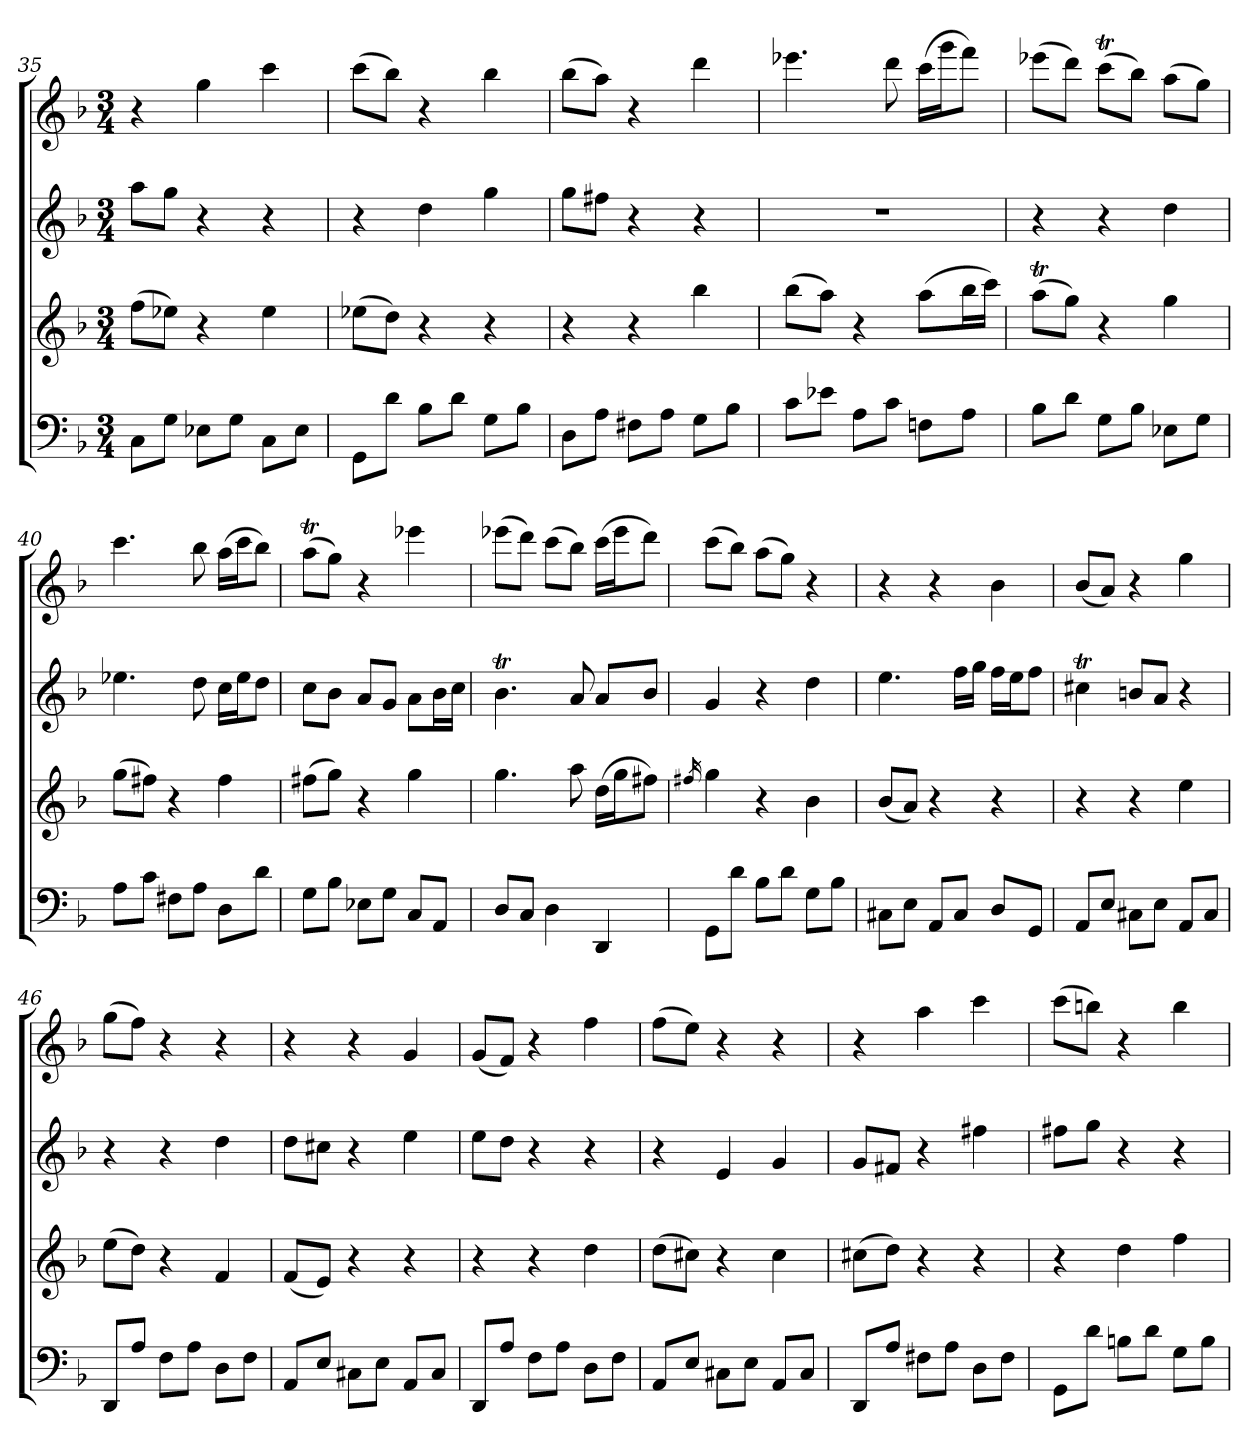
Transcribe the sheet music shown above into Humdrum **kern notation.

**kern	**kern	**kern	**kern
*part4	*part3	*part2	*part1
*staff4	*staff3	*staff2	*staff1
*clefF4	*clefG2	*clefG2	*clefG2
*k[b-]	*k[b-]	*k[b-]	*k[b-]
*F:	*F:	*F:	*F:
*M3/4	*M3/4	*M3/4	*M3/4
=35	=35	=35	=35
8C\L	(>8ff\L	8aa\L	4r
8G\J	8ee-\J)	8gg\J	.
8E-\L	4r	4r	4gg\
8G\J	.	.	.
8C\L	4ee-\	4r	4ccc\
8E-\J	.	.	.
=36	=36	=36	=36
8GG\L	(>8ee-\L	4r	(>8ccc\L
8d\J	8dd\J)	.	8bb-\J)
8B-\L	4r	4dd\	4r
8d\J	.	.	.
8G\L	4r	4gg\	4bb-\
8B-\J	.	.	.
=37	=37	=37	=37
8D\L	4r	8gg\L	(>8bb-\L
8A\J	.	8ff#\J	8aa\J)
8F#\L	4r	4r	4r
8A\J	.	.	.
8G\L	4bb-\	4r	4ddd\
8B-\J	.	.	.
=38	=38	=38	=38
8c\L	(>8bb-\L	2.r	4.eee-\
8e-\J	8aa\J)	.	.
8A\L	4r	.	.
8c\J	.	.	8ddd\
8Fn\L	(>8aa\L	.	(>16ccc\LL
.	.	.	16ggg\J
8A\J	16bb-\L	.	8fff\J)
.	16ccc\JJ)	.	.
!!LO:PB:g=z
=39	=39	=39	=39
8B-\L	(>8aat\L	4r	(>8eee-\L
8d\J	8gg\J)	.	8ddd\J)
8G\L	4r	4r	(>8cccT\L
8B-\J	.	.	8bb-\J)
8E-\L	4gg\	4dd\	(>8aa\L
8G\J	.	.	8gg\J)
=40	=40	=40	=40
8A\L	(>8gg\L	4.ee-\	4.ccc\
8c\J	8ff#\J)	.	.
8F#\L	4r	.	.
8A\J	.	8dd\	8bb-\
8D\L	4ff#\	16cc\LL	(>16aa\LL
.	.	16ee-\J	16ccc\J
8d\J	.	8dd\J	8bb-\J)
=41	=41	=41	=41
8G\L	(>8ff#\L	8cc\L	(>8aat\L
8B-\J	8gg\J)	8b-\J	8gg\J)
8E-\L	4r	8a/L	4r
8G\J	.	8g/J	.
8C/L	4gg\	8a\L	4eee-\
8AA/J	.	16b-\L	.
.	.	16cc\JJ	.
=42	=42	=42	=42
8D/L	4.gg\	4.b-T\	(>8eee-\L
8C/J	.	.	8ddd\J)
4D\	.	.	(>8ccc\L
.	8aa\	8a/	8bb-\J)
4DD/	(>16dd\LL	8a/L	(>16ccc\LL
.	16gg\J	.	16eee-\J
.	8ff#\J)	8b-/J	8ddd\J)
=43	=43	=43	=43
.	16qff#/	.	.
8GG\L	4gg\	4g/	(>8ccc\L
8d\J	.	.	8bb-\J)
8B-\L	4r	4r	(>8aa\L
8d\J	.	.	8gg\J)
8G\L	4b-\	4dd\	4r
8B-\J	.	.	.
!!LO:LB:g=z
=44	=44	=44	=44
8C#\L	(<8b-/L	4.ee\	4r
8E\J	8a/J)	.	.
8AA/L	4r	.	4r
8C#/J	.	16ff\LL	.
.	.	16gg\JJ	.
8D/L	4r	16ff\LL	4b-\
.	.	16ee\J	.
8GG/J	.	8ff\J	.
=45	=45	=45	=45
8AA/L	4r	4cc#t\	(<8b-/L
8E/J	.	.	8a/J)
8C#\L	4r	8bn/L	4r
8E\J	.	8a/J	.
8AA/L	4ee\	4r	4gg\
8C#/J	.	.	.
=46	=46	=46	=46
8DD/L	(>8ee\L	4r	(>8gg\L
8A/J	8dd\J)	.	8ff\J)
8F\L	4r	4r	4r
8A\J	.	.	.
8D\L	4f/	4dd\	4r
8F\J	.	.	.
=47	=47	=47	=47
8AA/L	(<8f/L	8dd\L	4r
8E/J	8e/J)	8cc#\J	.
8C#\L	4r	4r	4r
8E\J	.	.	.
8AA/L	4r	4ee\	4g/
8C#/J	.	.	.
=48	=48	=48	=48
8DD/L	4r	8ee\L	(<8g/L
8A/J	.	8dd\J	8f/J)
8F\L	4r	4r	4r
8A\J	.	.	.
8D\L	4dd\	4r	4ff\
8F\J	.	.	.
!!LO:LB:g=z
=49	=49	=49	=49
8AA/L	(>8dd\L	4r	(>8ff\L
8E/J	8cc#\J)	.	8ee\J)
8C#\L	4r	4e/	4r
8E\J	.	.	.
8AA/L	4cc#\	4g/	4r
8C#/J	.	.	.
=50	=50	=50	=50
8DD/L	(>8cc#\L	8g/L	4r
8A/J	8dd\J)	8f#/J	.
8F#\L	4r	4r	4aa\
8A\J	.	.	.
8D\L	4r	4ff#\	4ccc\
8F#\J	.	.	.
=51	=51	=51	=51
8GG\L	4r	8ff#\L	(>8ccc\L
8d\J	.	8gg\J	8bbn\J)
8Bn\L	4dd\	4r	4r
8d\J	.	.	.
8G\L	4ff\	4r	4bb\
8B\J	.	.	.
=	=	=	=
*-	*-	*-	*-
